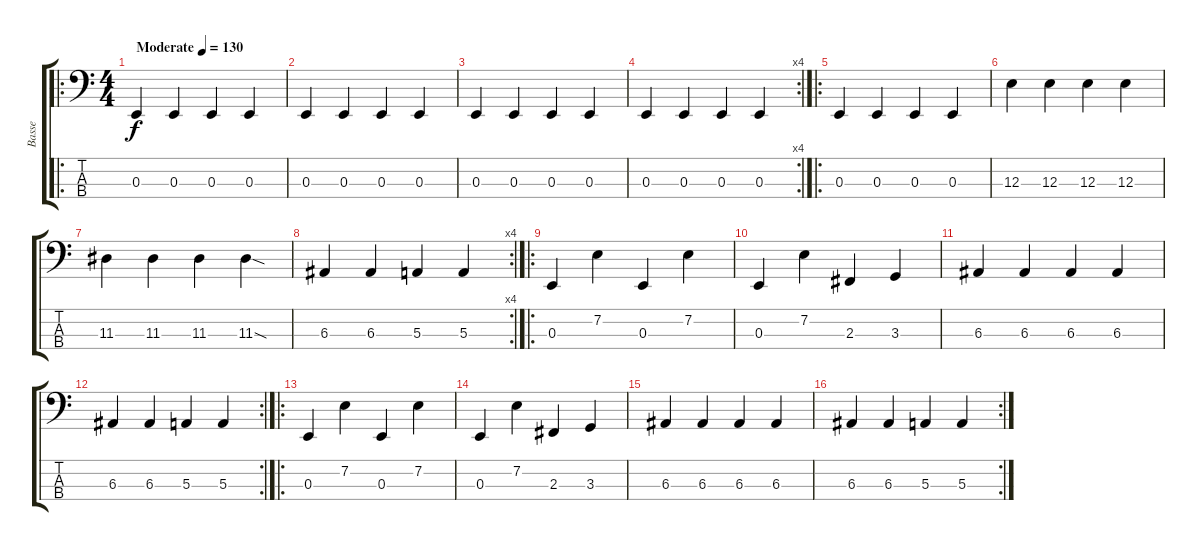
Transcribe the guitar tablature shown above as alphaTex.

\track ("Basse" "Basse") {instrument electricbassfinger}
\staff {score tabs}
\tuning (D2 A1 E1 B0) {hide}
\ro
\ts (4 4)
\tempo (130 "Moderate")
\clef f4
\ks c
0.3.4{dy f instrument electricbassfinger} 0.3.4 0.3.4 0.3.4 |
0.3.4 0.3.4 0.3.4 0.3.4 |
0.3.4 0.3.4 0.3.4 0.3.4 |
\rc 4
0.3.4 0.3.4 0.3.4 0.3.4 |
\ro
0.3.4 0.3.4 0.3.4 0.3.4 |
12.3.4 12.3.4 12.3.4 12.3.4 |
11.3.4 11.3.4 11.3.4 11.3{sod}.4 |
\rc 4
6.3.4 6.3.4 5.3.4 5.3.4 |
\ro
0.3.4 7.2.4 0.3.4 7.2.4 |
0.3.4 7.2.4 2.3.4 3.3.4 |
6.3.4 6.3.4 6.3.4 6.3.4 |
\rc 2
6.3.4 6.3.4 5.3.4 5.3.4 |
\ro
0.3.4 7.2.4 0.3.4 7.2.4 |
0.3.4 7.2.4 2.3.4 3.3.4 |
6.3.4 6.3.4 6.3.4 6.3.4 |
\rc 2
6.3.4 6.3.4 5.3.4 5.3.4
